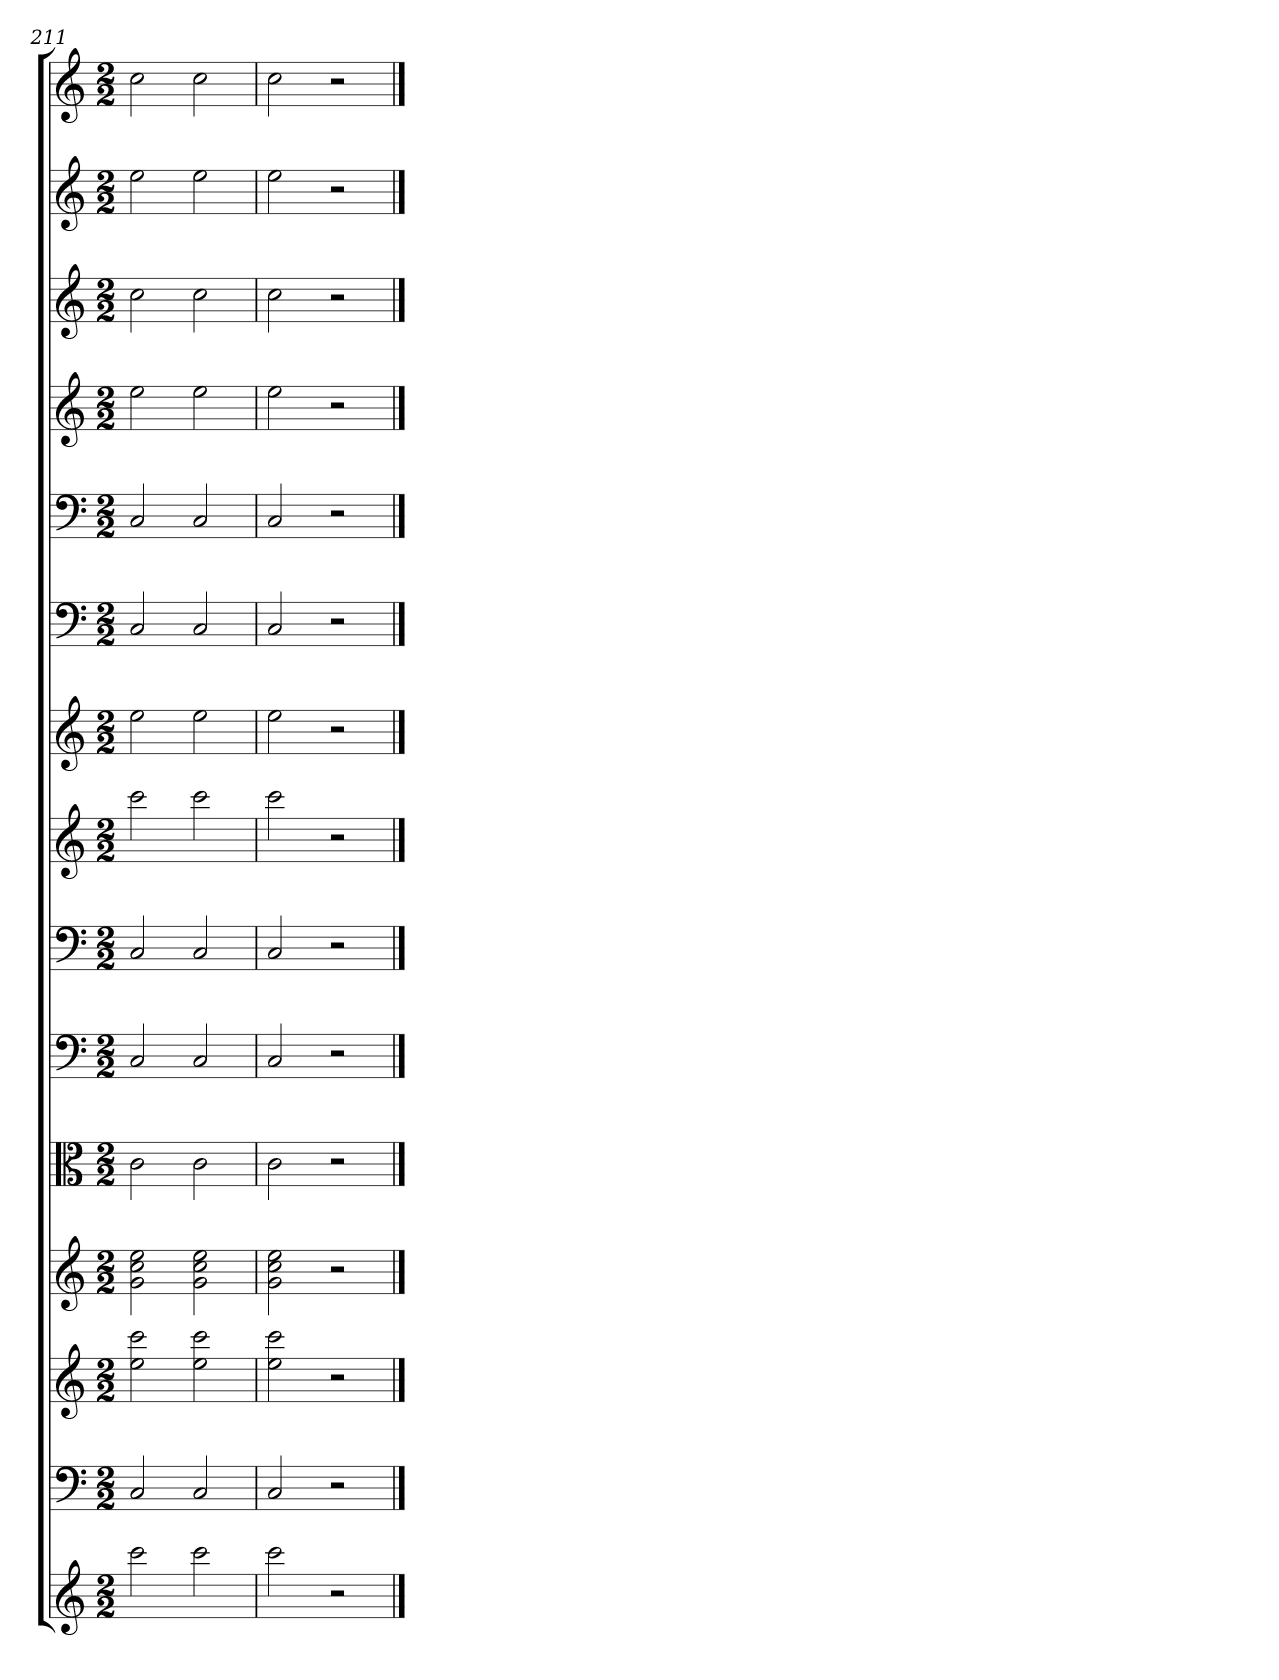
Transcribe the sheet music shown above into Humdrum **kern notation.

**kern	**kern	**kern	**kern	**kern	**kern	**kern	**kern	**kern	**kern	**kern	**kern	**kern	**kern	**kern
*part15	*part14	*part13	*part12	*part11	*part10	*part9	*part8	*part7	*part6	*part5	*part4	*part3	*part2	*part1
*staff15	*staff14	*staff13	*staff12	*staff11	*staff10	*staff9	*staff8	*staff7	*staff6	*staff5	*staff4	*staff3	*staff2	*staff1
*	*clefF4	*	*	*clefC3	*clefF4	*clefF4	*	*	*clefF4	*clefF4	*	*	*	*
*k[]	*k[]	*k[]	*k[]	*k[]	*k[]	*k[]	*k[]	*k[]	*k[]	*k[]	*k[]	*k[]	*k[]	*k[]
*C:	*C:	*C:	*C:	*C:	*C:	*C:	*C:	*C:	*C:	*C:	*C:	*C:	*C:	*C:
*M2/2	*M2/2	*M2/2	*M2/2	*M2/2	*M2/2	*M2/2	*M2/2	*M2/2	*M2/2	*M2/2	*M2/2	*M2/2	*M2/2	*M2/2
=211	=211	=211	=211	=211	=211	=211	=211	=211	=211	=211	=211	=211	=211	=211
2ccc	2C	2ee 2ccc	2g 2cc 2ee	2c	2C	2C	2ccc	2ee	2C	2C	2ee	2cc	2ee	2cc
2ccc	2C	2ee 2ccc	2g 2cc 2ee	2c	2C	2C	2ccc	2ee	2C	2C	2ee	2cc	2ee	2cc
=212	=212	=212	=212	=212	=212	=212	=212	=212	=212	=212	=212	=212	=212	=212
2ccc	2C	2ee 2ccc	2g 2cc 2ee	2c	2C	2C	2ccc	2ee	2C	2C	2ee	2cc	2ee	2cc
2r	2r	2r	2r	2r	2r	2r	2r	2r	2r	2r	2r	2r	2r	2r
==	==	==	==	==	==	==	==	==	==	==	==	==	==	==
*-	*-	*-	*-	*-	*-	*-	*-	*-	*-	*-	*-	*-	*-	*-
